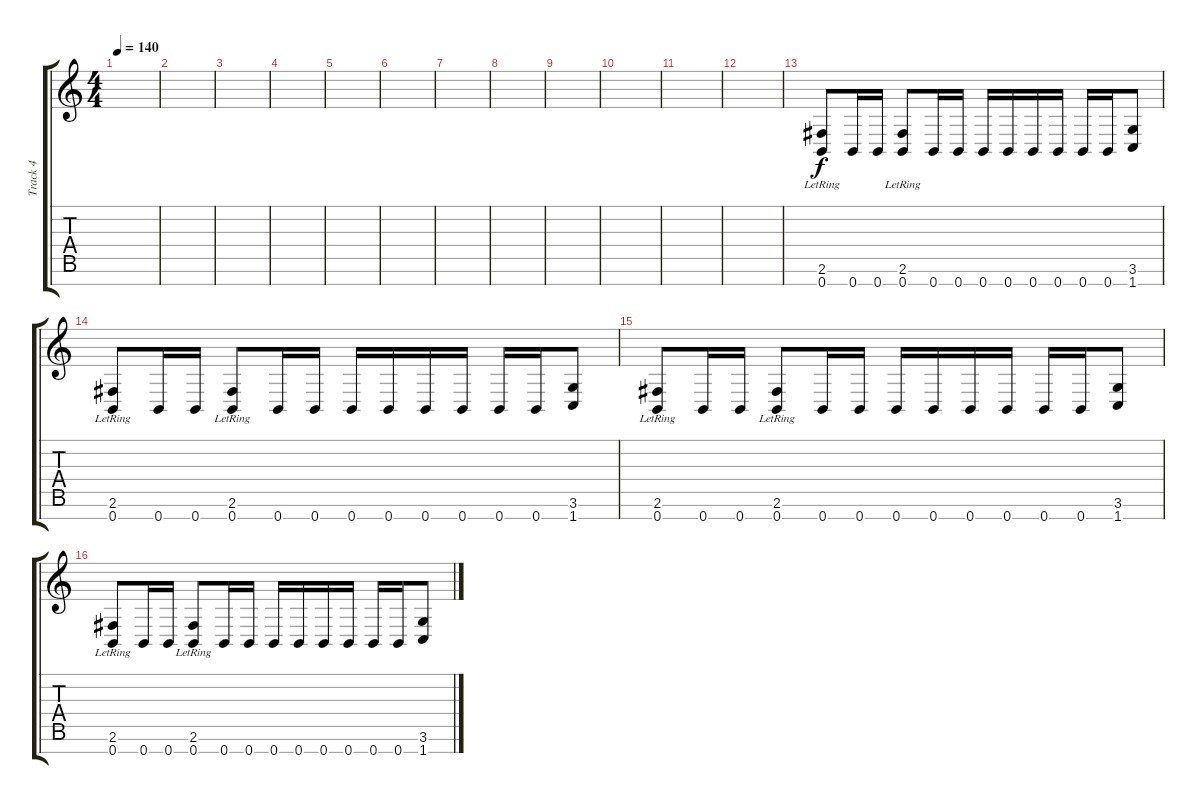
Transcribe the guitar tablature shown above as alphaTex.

\track ("Track 4" "Track 4") {instrument distortionguitar}
\staff {score tabs}
\tuning (E4 B3 G3 D3 A2 E2 B1) {hide}
\ts (4 4)
\tempo 140
\clef g2
\ks c
|
|
|
|
|
|
|
|
|
|
|
|
(2.6{lr} 0.7).8 0.7.16 0.7.16 (2.6{lr} 0.7).8 0.7.16 0.7.16 0.7.16 0.7.16 0.7.16 0.7.16 0.7.16 0.7.16 (3.6 1.7).8 |
(2.6{lr} 0.7).8 0.7.16 0.7.16 (2.6{lr} 0.7).8 0.7.16 0.7.16 0.7.16 0.7.16 0.7.16 0.7.16 0.7.16 0.7.16 (3.6 1.7).8 |
(2.6{lr} 0.7).8 0.7.16 0.7.16 (2.6{lr} 0.7).8 0.7.16 0.7.16 0.7.16 0.7.16 0.7.16 0.7.16 0.7.16 0.7.16 (3.6 1.7).8 |
(2.6{lr} 0.7).8 0.7.16 0.7.16 (2.6{lr} 0.7).8 0.7.16 0.7.16 0.7.16 0.7.16 0.7.16 0.7.16 0.7.16 0.7.16 (3.6 1.7).8
